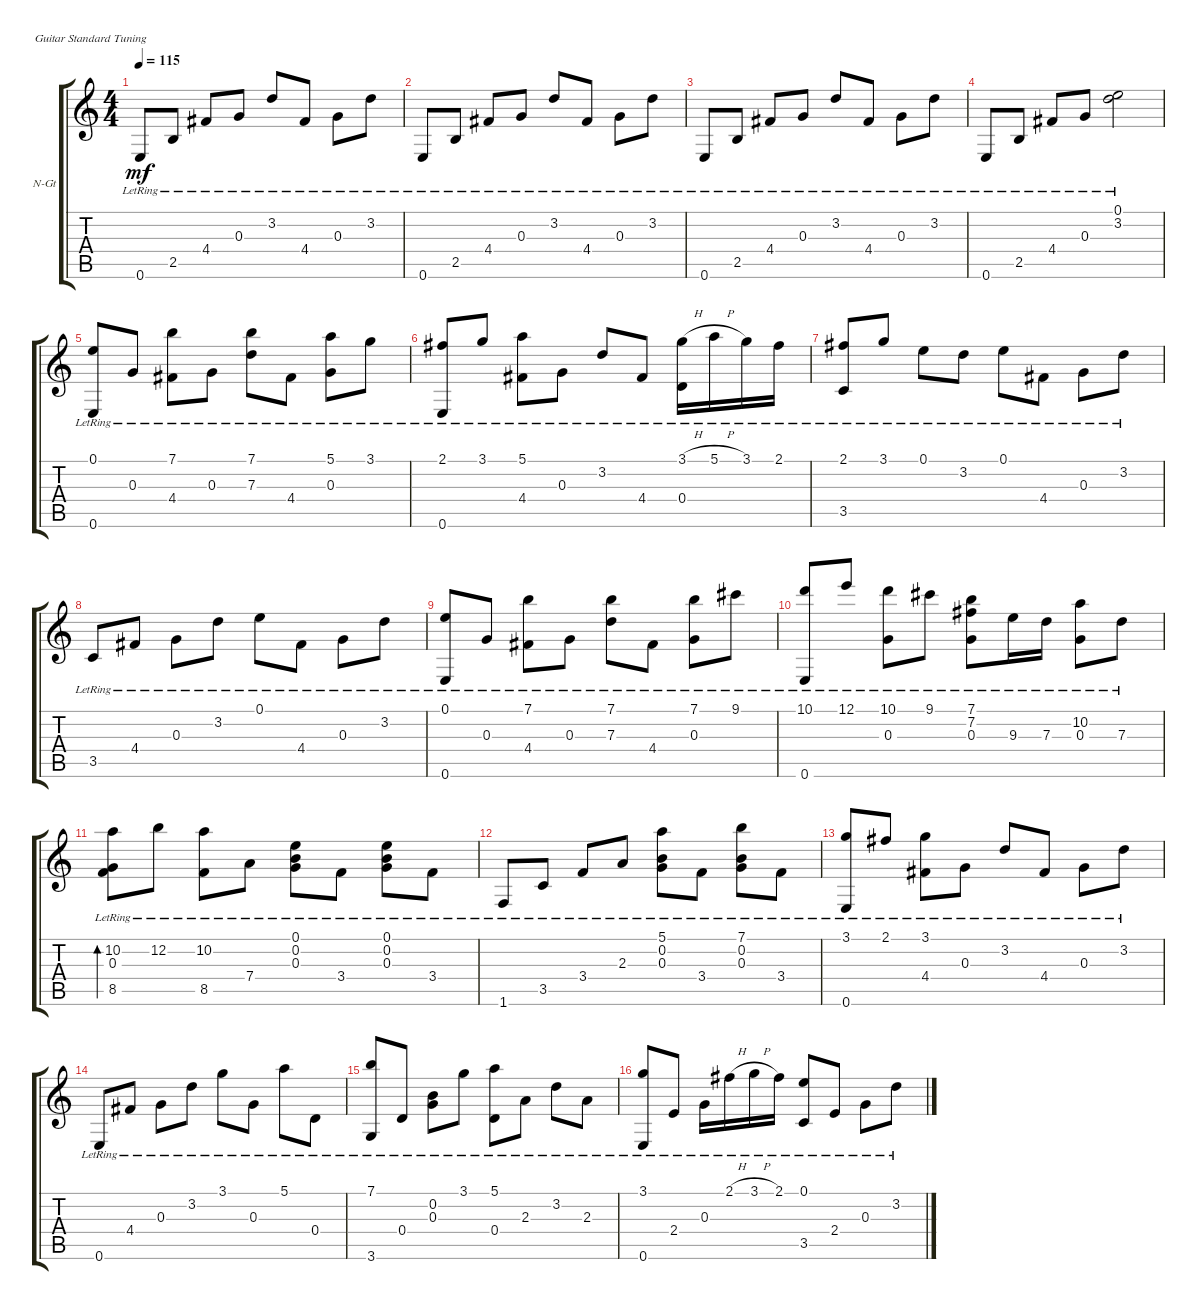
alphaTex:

\defaultSystemsLayout 4
\bracketExtendMode groupsimilarinstruments
\firstSystemTrackNameOrientation horizontal
\otherSystemsTrackNameOrientation horizontal
\track ("Nylon Guitar" "N-Gt") {instrument acousticguitarnylon}
\staff {score tabs}
\tuning (E4 B3 G3 D3 A2 E2)
\ts (4 4)
\tempo 115
\clef g2
\ks c
0.6{lr}.8{dy mf instrument acousticguitarnylon} 2.5{lr}.8 4.4{lr}.8 0.3{lr}.8 3.2{lr}.8 4.4{lr}.8 0.3{lr}.8 3.2{lr}.8 |
0.6{lr}.8 2.5{lr}.8 4.4{lr}.8 0.3{lr}.8 3.2{lr}.8 4.4{lr}.8 0.3{lr}.8 3.2{lr}.8 |
0.6{lr}.8 2.5{lr}.8 4.4{lr}.8 0.3{lr}.8 3.2{lr}.8 4.4{lr}.8 0.3{lr}.8 3.2{lr}.8 |
0.6{lr}.8 2.5{lr}.8 4.4{lr}.8 0.3{lr}.8 (0.1{lr} 3.2{lr}).2 |
(0.6{lr} 0.1{lr}).8 0.3{lr}.8 (4.4{lr} 7.1{lr}).8 0.3{lr}.8 (7.1{lr} 7.3{lr}).8 4.4{lr}.8 (0.3{lr} 5.1{lr}).8 3.1{lr}.8 |
(2.1{lr} 0.6{lr}).8 3.1{lr}.8 (5.1{lr} 4.4{lr}).8 0.3{lr}.8 3.2{lr}.8 4.4{lr}.8 (3.1{h lr} 0.4{lr}).16 5.1{h lr}.16 3.1{lr}.16 2.1{lr}.16 |
(2.1{lr} 3.5{lr}).8 3.1{lr}.8 0.1{lr}.8 3.2{lr}.8 0.1{lr}.8 4.4{lr}.8 0.3{lr}.8 3.2{lr}.8 |
3.5{lr}.8 4.4{lr}.8 0.3{lr}.8 3.2{lr}.8 0.1{lr}.8 4.4{lr}.8 0.3{lr}.8 3.2{lr}.8 |
(0.1{lr} 0.6{lr}).8 0.3{lr}.8 (4.4{lr} 7.1{lr}).8 0.3{lr}.8 (7.3{lr} 7.1{lr}).8 4.4{lr}.8 (0.3{lr} 7.1{lr}).8 9.1{lr}.8 |
(10.1{lr} 0.6{lr}).8 12.1{lr}.8 (10.1{lr} 0.3{lr}).8 9.1{lr}.8 (7.1{lr} 7.2{lr} 0.3{lr}).8 9.3{lr}.16 7.3{lr}.16 (10.2{lr} 0.3).8 7.3{lr}.8 |
(10.2{lr} 0.3{lr} 8.5{lr}).8{bd 114} 12.2{lr}.8 (10.2{lr} 8.5{lr}).8 7.4{lr}.8 (0.3{lr} 0.2{lr} 0.1{lr}).8 3.4{lr}.8 (0.3{lr} 0.2{lr} 0.1{lr}).8 3.4{lr}.8 |
1.6{lr}.8 3.5{lr}.8 3.4{lr}.8 2.3{lr}.8 (0.3{lr} 0.2{lr} 5.1{lr}).8 3.4{lr}.8 (0.3{lr} 0.2{lr} 7.1{lr}).8 3.4{lr}.8 |
(3.1{lr} 0.6{lr}).8 2.1{lr}.8 (3.1{lr} 4.4{lr}).8 0.3{lr}.8 3.2{lr}.8 4.4{lr}.8 0.3{lr}.8 3.2{lr}.8 |
0.6{lr}.8 4.4{lr}.8 0.3{lr}.8 3.2{lr}.8 3.1{lr}.8 0.3{lr}.8 5.1{lr}.8 0.4{lr}.8 |
(3.6{lr} 7.1{lr}).8 0.4{lr}.8 (0.3{lr} 0.2{lr}).8 3.1{lr}.8 (5.1{lr} 0.4{lr}).8 2.3{lr}.8 3.2{lr}.8 2.3{lr}.8 |
(3.1{lr} 0.6{lr}).8 2.4{lr}.8 0.3{lr}.16 2.1{h lr}.16 3.1{h lr}.16 2.1{lr}.16 (0.1{lr} 3.5{lr}).8 2.4{lr}.8 0.3{lr}.8 3.2{lr}.8
